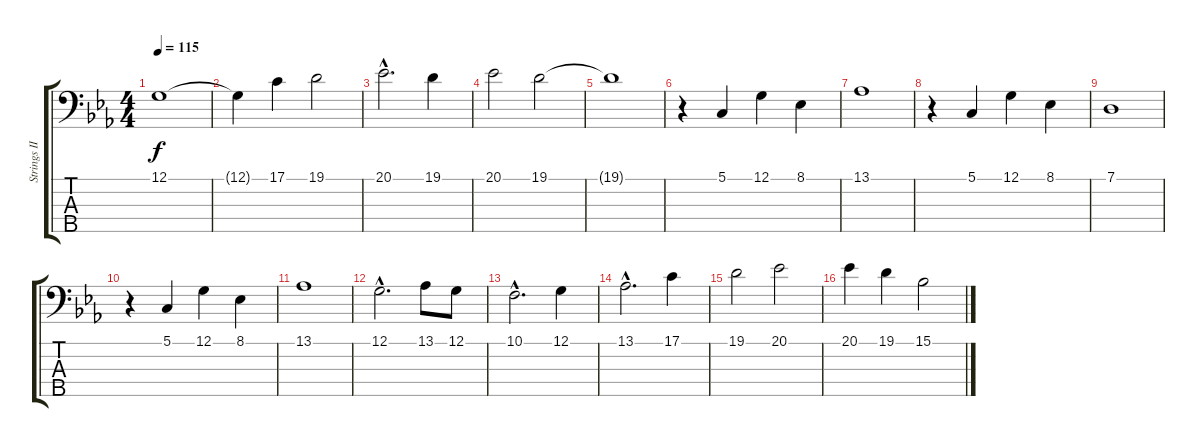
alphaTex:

\track ("Strings III" "Strings II") {instrument stringensemble1}
\staff {score tabs}
\tuning (G2 D2 A1 E1 B0) {hide}
\ts (4 4)
\tempo 115
\clef f4
\ks eb
12.1.1{dy f} |
12.1{t}.4 17.1.4 19.1.2 |
20.1{hac}.2{d} 19.1.4 |
20.1.2 19.1.2 |
19.1{t}.1{volume 7} |
r.4{volume 12} 5.1.4 12.1.4 8.1.4 |
13.1.1 |
r.4 5.1.4 12.1.4 8.1.4 |
7.1.1 |
r.4 5.1.4 12.1.4 8.1.4 |
13.1.1 |
12.1{hac}.2{d} 13.1.8 12.1.8 |
10.1{hac}.2{d} 12.1.4 |
13.1{hac}.2{d} 17.1.4 |
19.1.2 20.1.2 |
20.1.4 19.1.4 15.1.2
